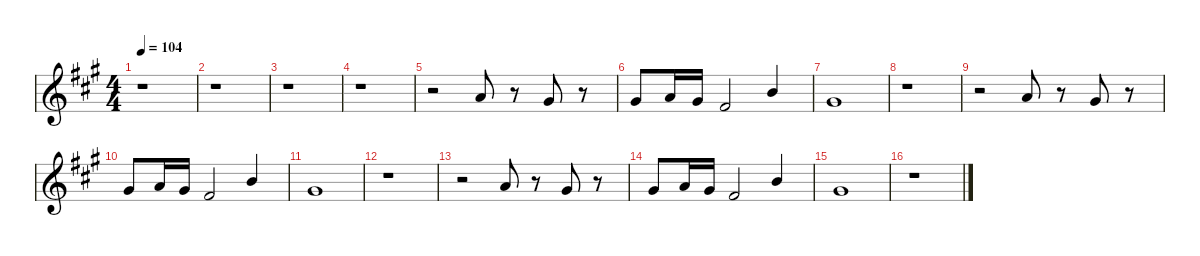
\defaultSystemsLayout 4
\hideDynamics
\bracketExtendMode nobrackets
\singleTrackTrackNamePolicy hidden
\multiTrackTrackNamePolicy hidden
\otherSystemsTrackNameOrientation horizontal
\track ("Brass   " "org.") {instrument drawbarorgan}
\staff {score}
\tuning (E4 B3 G3 D3 A2 E2)
\ts (4 4)
\tempo 104
\clef g2
\ks a
r.1{dy f beam Down} |
r.1{beam Down} |
r.1{beam Down} |
r.1{beam Down} |
r.2{beam Down} 5.1{acc forcenatural}.8{beam Up} r.8{beam Up} 4.1{acc #}.8{beam Up} r.8{beam Up} |
4.1{acc #}.8{beam Up} 5.1{acc forcenatural}.16{beam Up} 4.1{acc #}.16{beam Up} 2.1{acc #}.2{beam Up} 7.1{acc forcenatural}.4{beam Up} |
4.1{acc #}.1{beam Up} |
r.1{beam Down} |
r.2{beam Down} 5.1{acc forcenatural}.8{beam Up} r.8{beam Up} 4.1{acc #}.8{beam Up} r.8{beam Up} |
4.1{acc #}.8{beam Up} 5.1{acc forcenatural}.16{beam Up} 4.1{acc #}.16{beam Up} 2.1{acc #}.2{beam Up} 7.1{acc forcenatural}.4{beam Up} |
4.1{acc #}.1{beam Up} |
r.1{beam Down} |
r.2{beam Down} 5.1{acc forcenatural}.8{beam Up} r.8{beam Up} 4.1{acc #}.8{beam Up} r.8{beam Up} |
4.1{acc #}.8{beam Up} 5.1{acc forcenatural}.16{beam Up} 4.1{acc #}.16{beam Up} 2.1{acc #}.2{beam Up} 7.1{acc forcenatural}.4{beam Up} |
4.1{acc #}.1{beam Up} |
r.1{beam Down}
